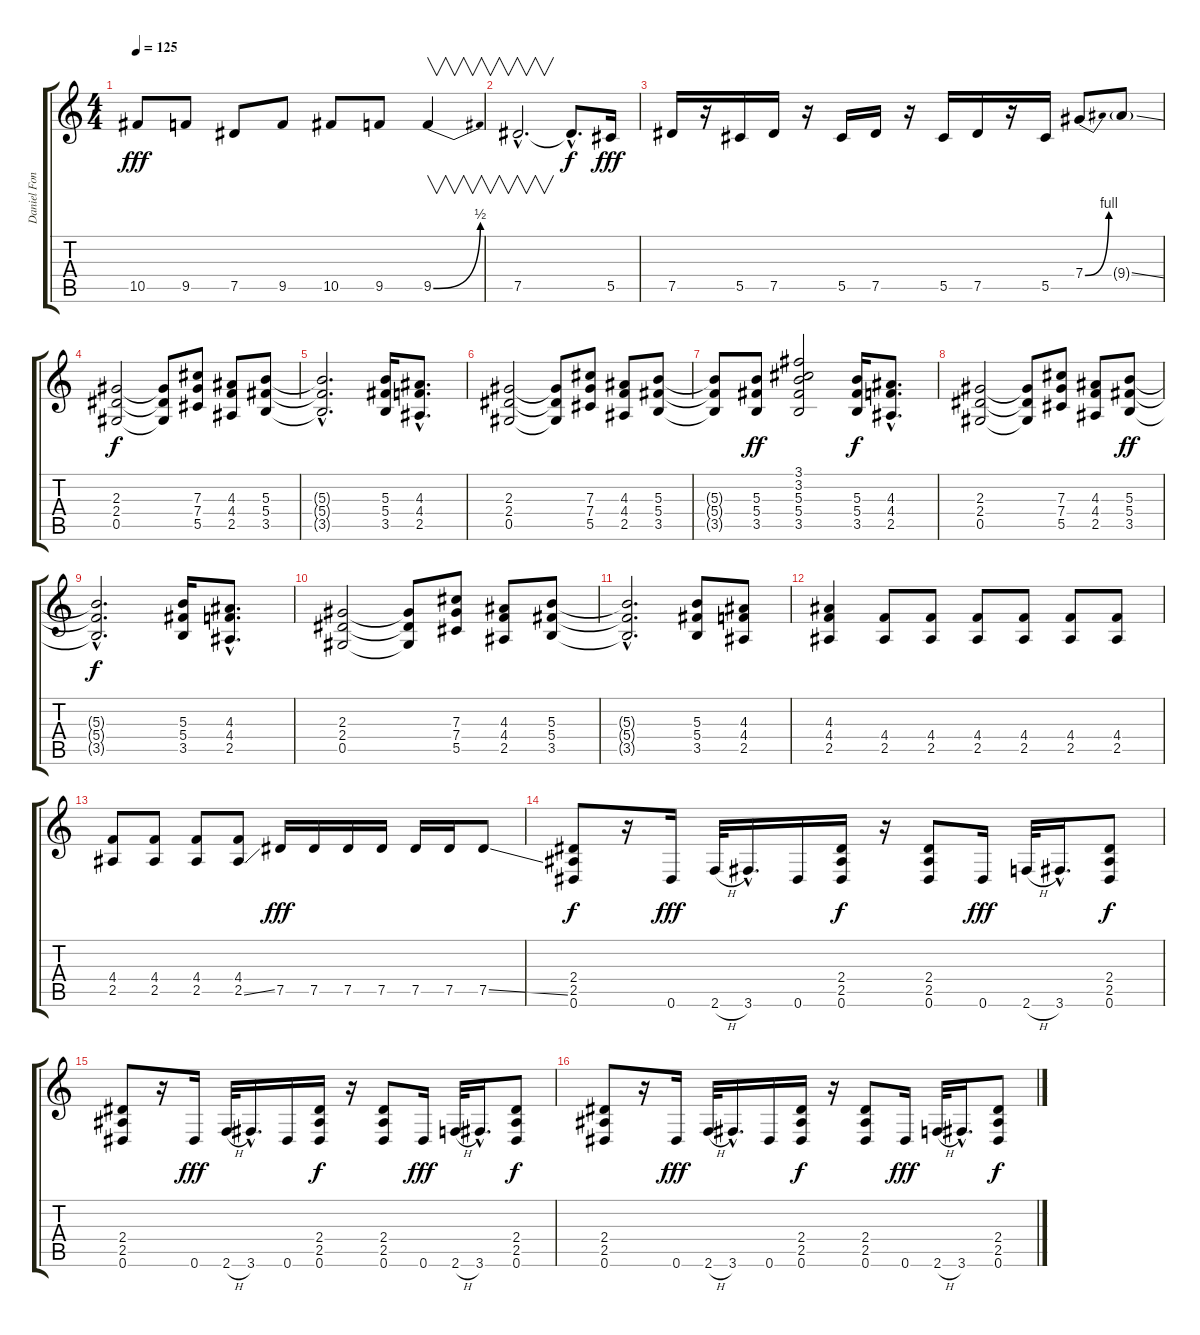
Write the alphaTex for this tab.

\track ("Daniel Fonseca" "Daniel Fon") {instrument distortionguitar}
\staff {score tabs}
\tuning (Eb4 Bb3 Gb3 Db3 Ab2 Eb2) {hide}
\ts (4 4)
\tempo 125
\clef g2
\ks c
10.5.8{dy fff} 9.5.8 7.5.8 9.5.8 10.5.8 9.5.8 9.5{be (bend 0 0 60 2)}.4{v} |
7.5{hac}.2{v d} 7.5{hac t}.8{d dy f} 5.5.16{dy fff} |
7.5.16 r.16 5.5.16 7.5.16 r.16 5.5.16 7.5.16 r.16 5.5.16 7.5.16 r.16 5.5.16 7.4{be (bend 0 0 60 4)}.8 9.4{ss g}.8 |
(2.3 2.4 0.5).2{dy f} (2.3{t} 2.4{t} 0.5{t}).8 (7.3 7.4 5.5).8 (4.3 4.4 2.5).8 (5.3 5.4 3.5).8 |
(5.3{hac t} 5.4{hac t} 3.5{hac t}).2{d} (5.3 5.4 3.5).16 (4.3{hac} 4.4{hac} 2.5{hac}).8{d} |
(2.3 2.4 0.5).2 (2.3{t} 2.4{t} 0.5{t}).8 (7.3 7.4 5.5).8 (4.3 4.4 2.5).8 (5.3 5.4 3.5).8 |
(5.3{t} 5.4{t} 3.5{t}).8 (5.3 5.4 3.5).8{dy ff} (3.1 3.2 5.3 5.4 3.5).2 (5.3 5.4 3.5).16{dy f} (4.3{hac} 4.4{hac} 2.5{hac}).8{d} |
(2.3 2.4 0.5).2 (2.3{t} 2.4{t} 0.5{t}).8 (7.3 7.4 5.5).8 (4.3 4.4 2.5).8 (5.3 5.4 3.5).8{dy ff} |
(5.3{hac t} 5.4{hac t} 3.5{hac t}).2{d dy f} (5.3 5.4 3.5).16 (4.3{hac} 4.4{hac} 2.5{hac}).8{d} |
(2.3 2.4 0.5).2 (2.3{t} 2.4{t} 0.5{t}).8 (7.3 7.4 5.5).8 (4.3 4.4 2.5).8 (5.3 5.4 3.5).8 |
(5.3{hac t} 5.4{hac t} 3.5{hac t}).2{d} (5.3 5.4 3.5).8 (4.3 4.4 2.5).8 |
(4.3 4.4 2.5).4 (4.4 2.5).8 (4.4 2.5).8 (4.4 2.5).8 (4.4 2.5).8 (4.4 2.5).8 (4.4 2.5).8 |
(4.4 2.5).8 (4.4 2.5).8 (4.4 2.5).8 (4.4 2.5{ss}).8 7.5.16{dy fff} 7.5.16 7.5.16 7.5.16 7.5.16 7.5.16 7.5{ss}.8 |
(2.4 2.5 0.6).8{dy f} r.16 0.6.16{dy fff} 2.6{h}.32 3.6{hac}.16{d} 0.6.16 (2.4 2.5 0.6).16{dy f} r.16 (2.4 2.5 0.6).8 0.6.16{dy fff} 2.6{h}.32 3.6{hac}.16{d} (2.4 2.5 0.6).8{dy f} |
(2.4 2.5 0.6).8 r.16 0.6.16{dy fff} 2.6{h}.32 3.6{hac}.16{d} 0.6.16 (2.4 2.5 0.6).16{dy f} r.16 (2.4 2.5 0.6).8 0.6.16{dy fff} 2.6{h}.32 3.6{hac}.16{d} (2.4 2.5 0.6).8{dy f} |
(2.4 2.5 0.6).8 r.16 0.6.16{dy fff} 2.6{h}.32 3.6{hac}.16{d} 0.6.16 (2.4 2.5 0.6).16{dy f} r.16 (2.4 2.5 0.6).8 0.6.16{dy fff} 2.6{h}.32 3.6{hac}.16{d} (2.4 2.5 0.6).8{dy f}
